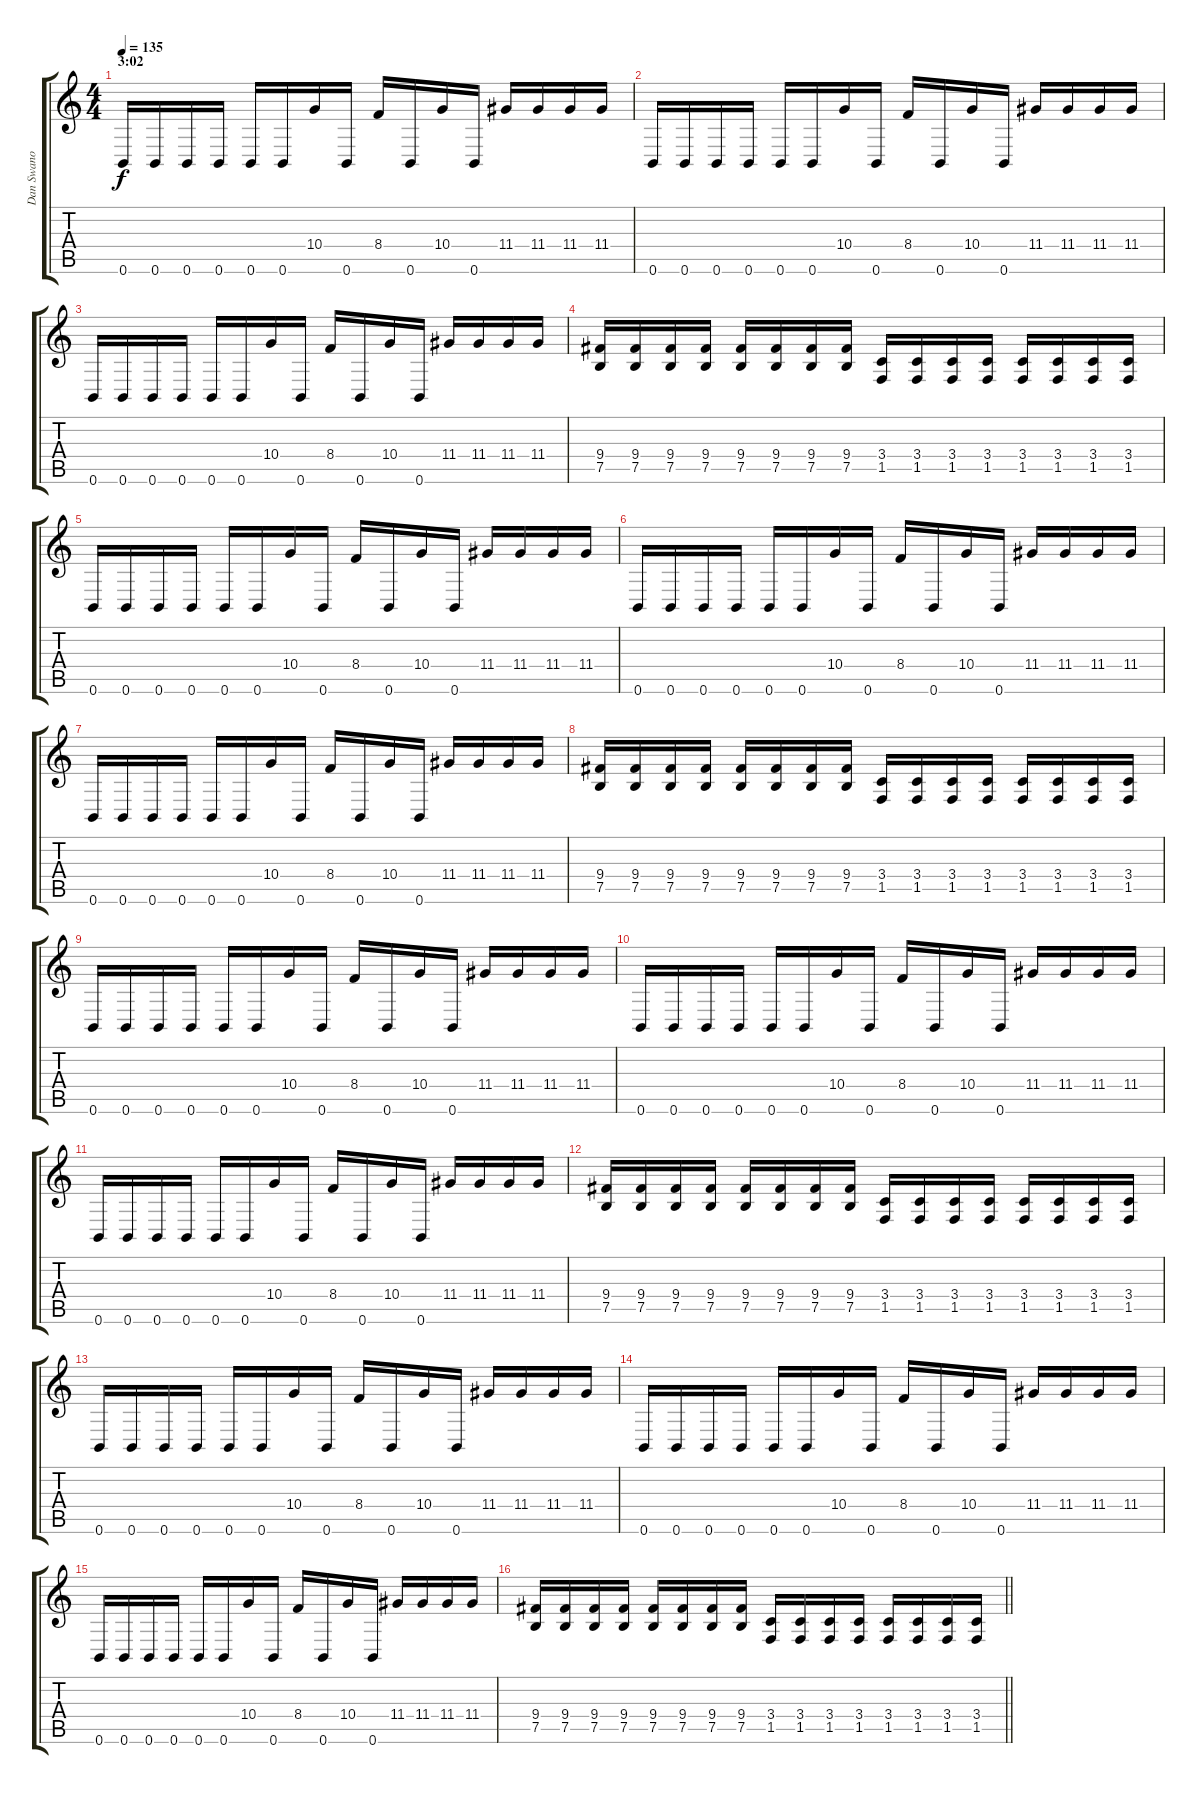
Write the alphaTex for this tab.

\track ("Dan Swano - guitar" "Dan Swano ") {instrument overdrivenguitar}
\staff {score tabs}
\tuning (B3 Gb3 D3 A2 E2 B1) {hide}
\ts (4 4)
\section ("" "3:02")
\tempo 135
\clef g2
\ks c
0.6.16{dy f} 0.6.16 0.6.16 0.6.16 0.6.16 0.6.16 10.4.16 0.6.16 8.4.16 0.6.16 10.4.16 0.6.16 11.4.16 11.4.16 11.4.16 11.4.16 |
0.6.16 0.6.16 0.6.16 0.6.16 0.6.16 0.6.16 10.4.16 0.6.16 8.4.16 0.6.16 10.4.16 0.6.16 11.4.16 11.4.16 11.4.16 11.4.16 |
0.6.16 0.6.16 0.6.16 0.6.16 0.6.16 0.6.16 10.4.16 0.6.16 8.4.16 0.6.16 10.4.16 0.6.16 11.4.16 11.4.16 11.4.16 11.4.16 |
(9.4 7.5).16 (9.4 7.5).16 (9.4 7.5).16 (9.4 7.5).16 (9.4 7.5).16 (9.4 7.5).16 (9.4 7.5).16 (9.4 7.5).16 (3.4 1.5).16 (3.4 1.5).16 (3.4 1.5).16 (3.4 1.5).16 (3.4 1.5).16 (3.4 1.5).16 (3.4 1.5).16 (3.4 1.5).16 |
0.6.16 0.6.16 0.6.16 0.6.16 0.6.16 0.6.16 10.4.16 0.6.16 8.4.16 0.6.16 10.4.16 0.6.16 11.4.16 11.4.16 11.4.16 11.4.16 |
0.6.16 0.6.16 0.6.16 0.6.16 0.6.16 0.6.16 10.4.16 0.6.16 8.4.16 0.6.16 10.4.16 0.6.16 11.4.16 11.4.16 11.4.16 11.4.16 |
0.6.16 0.6.16 0.6.16 0.6.16 0.6.16 0.6.16 10.4.16 0.6.16 8.4.16 0.6.16 10.4.16 0.6.16 11.4.16 11.4.16 11.4.16 11.4.16 |
(9.4 7.5).16 (9.4 7.5).16 (9.4 7.5).16 (9.4 7.5).16 (9.4 7.5).16 (9.4 7.5).16 (9.4 7.5).16 (9.4 7.5).16 (3.4 1.5).16 (3.4 1.5).16 (3.4 1.5).16 (3.4 1.5).16 (3.4 1.5).16 (3.4 1.5).16 (3.4 1.5).16 (3.4 1.5).16 |
0.6.16 0.6.16 0.6.16 0.6.16 0.6.16 0.6.16 10.4.16 0.6.16 8.4.16 0.6.16 10.4.16 0.6.16 11.4.16 11.4.16 11.4.16 11.4.16 |
0.6.16 0.6.16 0.6.16 0.6.16 0.6.16 0.6.16 10.4.16 0.6.16 8.4.16 0.6.16 10.4.16 0.6.16 11.4.16 11.4.16 11.4.16 11.4.16 |
0.6.16 0.6.16 0.6.16 0.6.16 0.6.16 0.6.16 10.4.16 0.6.16 8.4.16 0.6.16 10.4.16 0.6.16 11.4.16 11.4.16 11.4.16 11.4.16 |
(9.4 7.5).16 (9.4 7.5).16 (9.4 7.5).16 (9.4 7.5).16 (9.4 7.5).16 (9.4 7.5).16 (9.4 7.5).16 (9.4 7.5).16 (3.4 1.5).16 (3.4 1.5).16 (3.4 1.5).16 (3.4 1.5).16 (3.4 1.5).16 (3.4 1.5).16 (3.4 1.5).16 (3.4 1.5).16 |
0.6.16 0.6.16 0.6.16 0.6.16 0.6.16 0.6.16 10.4.16 0.6.16 8.4.16 0.6.16 10.4.16 0.6.16 11.4.16 11.4.16 11.4.16 11.4.16 |
0.6.16 0.6.16 0.6.16 0.6.16 0.6.16 0.6.16 10.4.16 0.6.16 8.4.16 0.6.16 10.4.16 0.6.16 11.4.16 11.4.16 11.4.16 11.4.16 |
0.6.16 0.6.16 0.6.16 0.6.16 0.6.16 0.6.16 10.4.16 0.6.16 8.4.16 0.6.16 10.4.16 0.6.16 11.4.16 11.4.16 11.4.16 11.4.16 |
\barLineRight lightlight
(9.4 7.5).16 (9.4 7.5).16 (9.4 7.5).16 (9.4 7.5).16 (9.4 7.5).16 (9.4 7.5).16 (9.4 7.5).16 (9.4 7.5).16 (3.4 1.5).16 (3.4 1.5).16 (3.4 1.5).16 (3.4 1.5).16 (3.4 1.5).16 (3.4 1.5).16 (3.4 1.5).16 (3.4 1.5).16
